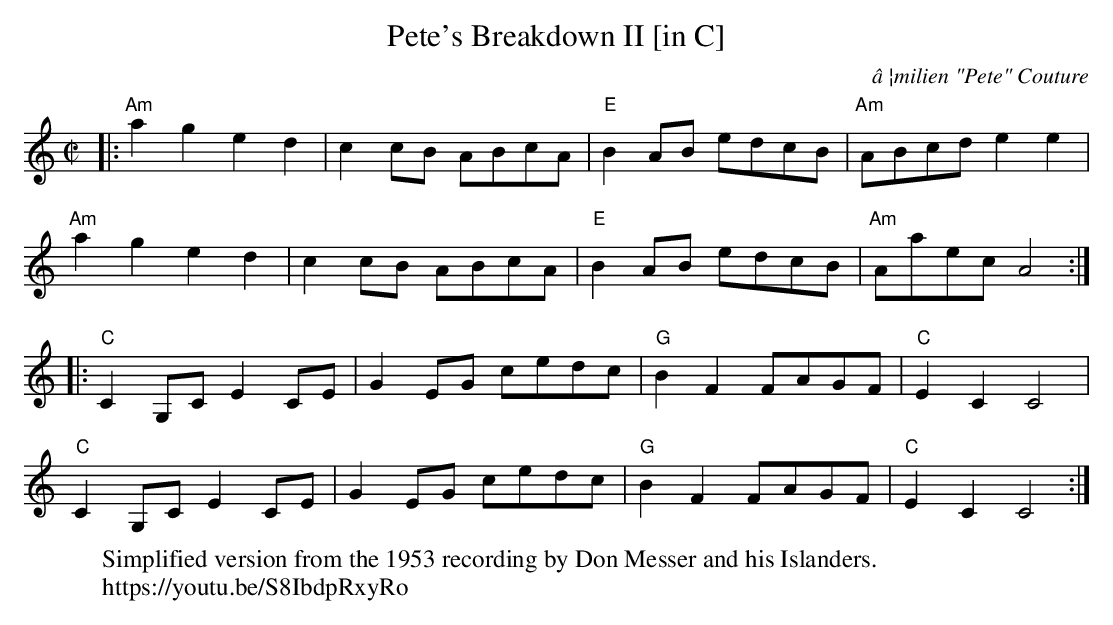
X:1
T:Pete's Breakdown II [in C]
C:â¦milien "Pete" Couture
M:C|
K:Am
|:"Am"a2g2 e2d2| c2 cB ABcA| "E"B2 AB edcB|"Am" ABcd e2 e2|
"Am"a2g2 e2d2| c2 cB ABcA| "E"B2 AB edcB|"Am"Aaec A4:|
K:Cmaj
|:"C"C2 G,C E2CE|G2 EG cedc|"G"B2F2 FAGF| "C"E2C2 C4|
"C"C2 G,C E2CE|G2 EG cedc|"G"B2F2 FAGF|"C"E2C2 C4:|
W: Simplified version from the 1953 recording by Don Messer and his Islanders.
W:https://youtu.be/S8IbdpRxyRo
